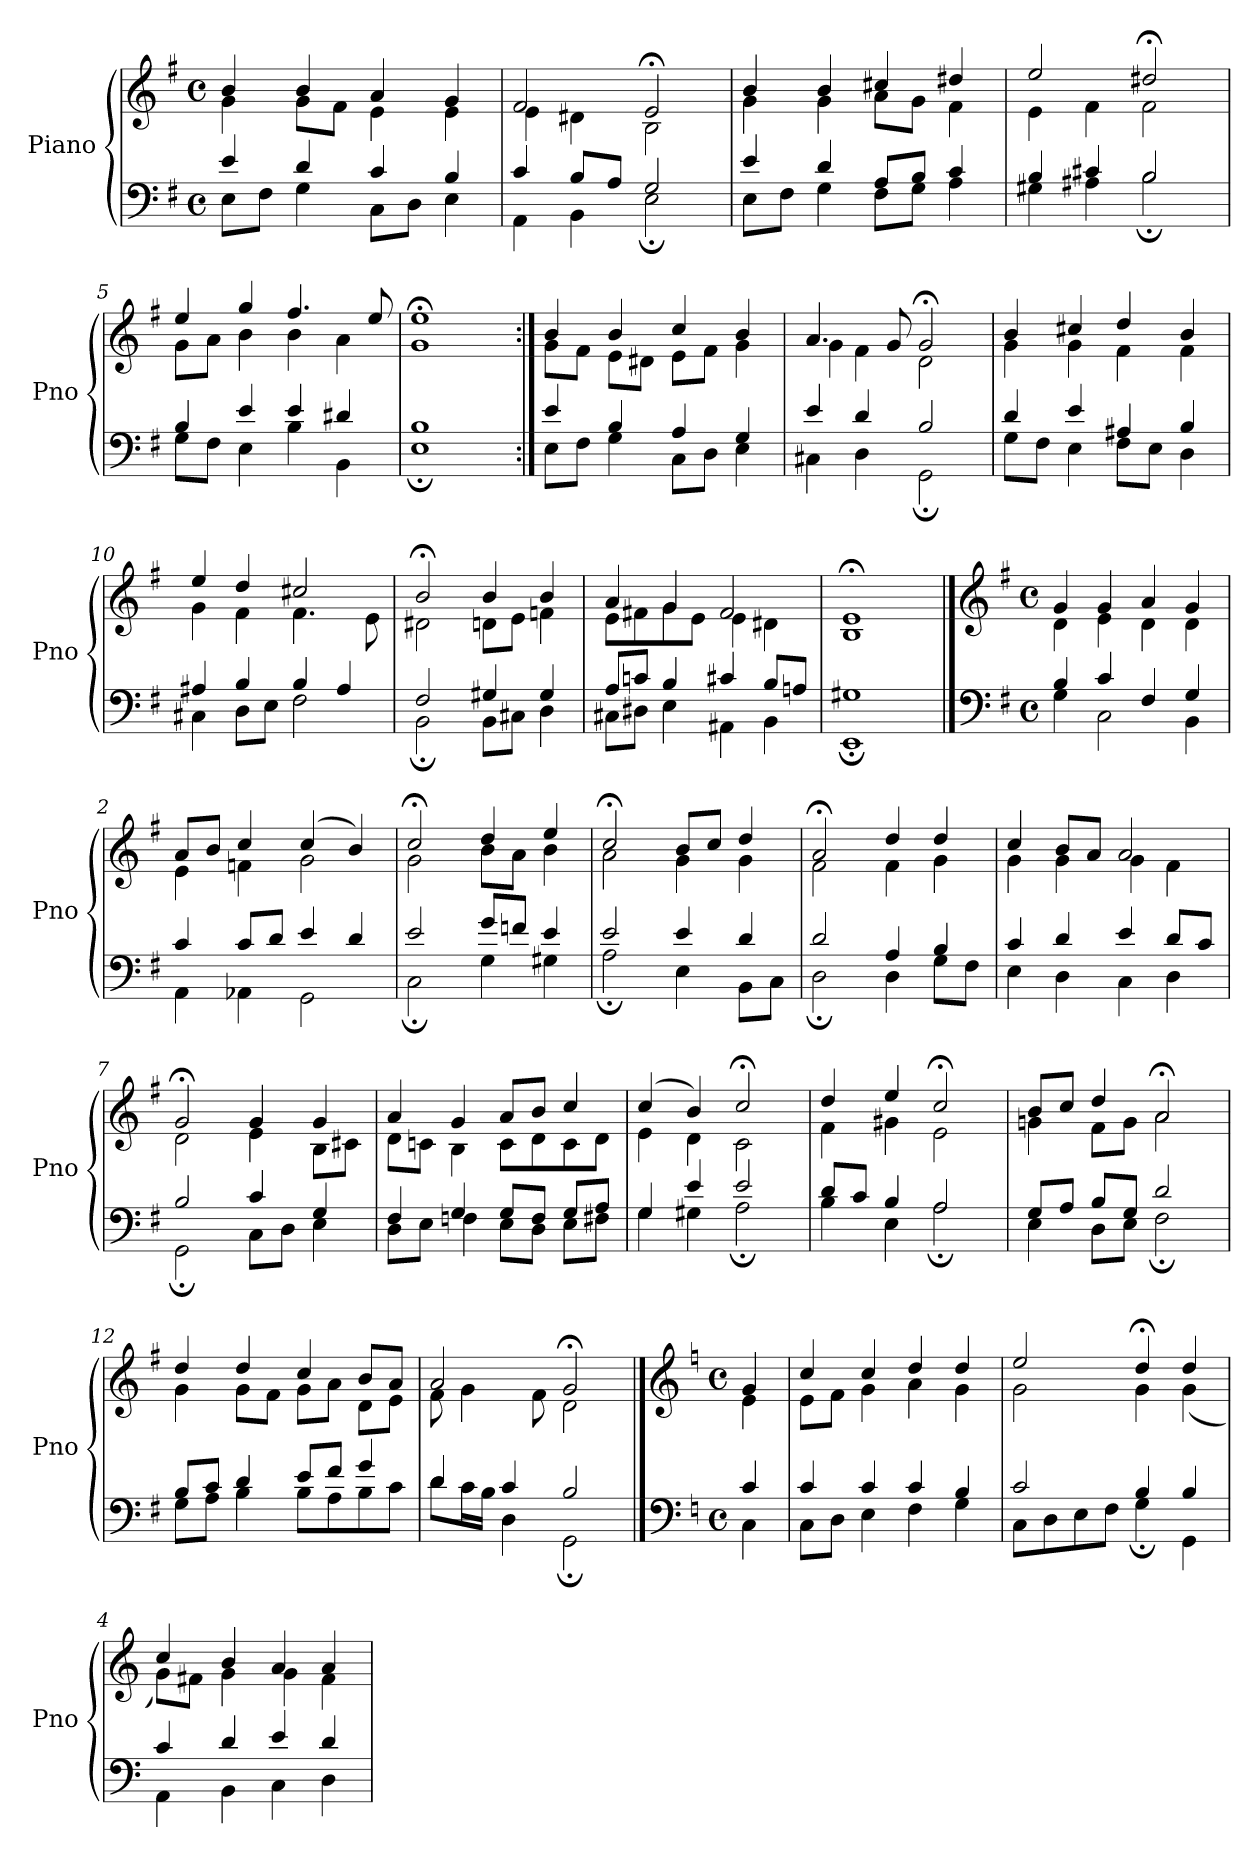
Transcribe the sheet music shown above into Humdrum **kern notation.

**kern	**kern
*part1	*part1
*staff2	*staff1
*I"Piano	*
*I'Pno	*
*clefF4	*clefG2
*k[f#]	*k[f#]
*M4/4	*M4/4
*met(c)	*met(c)
=1	=1
*^	*^
4e/	8E\L	4b/	4g\
.	8F#\J	.	.
4d/	4G\	4b/	8g\L
.	.	.	8f#\J
4c/	8C\L	4a/	4e\
.	8D\J	.	.
4B/	4E\	4g/	4e\
=2	=2	=2	=2
4c/	4AA\	2f#/	4e\
8B/L	4BB\	.	4d#X\
8A/J	.	.	.
2G/	2E;\	2e;</	2B\
=3	=3	=3	=3
4e/	8E\L	4b/	4g\
.	8F#\J	.	.
4d/	4G\	4b/	4g\
8A/L	8F#\L	4cc#X/	8a\L
8B/J	8G\J	.	8g\J
4c/	4A\	4dd#X/	4f#\
=4	=4	=4	=4
4B/	4G#X\	2ee/	4e\
4c#X/	4A#X\	.	4f#\
2B/	2B;\	2dd#X;</	2f#\
=5	=5	=5	=5
4B/	8G\L	4ee/	8g\L
.	8F#\J	.	8a\J
4e/	4E\	4gg/	4b\
4e/	4B\	4.ff#/	4b\
4d#X/	4BB\	.	4a\
.	.	8ee/	.
=6	=6	=6	=6
1B	1E;	1ee;<	1g
=7:|!	=7:|!	=7:|!	=7:|!
4e/	8E\L	4b/	8g\L
.	8F#\J	.	8f#\J
4B/	4G\	4b/	8e\L
.	.	.	8d#X\J
4A/	8C\L	4cc/	8e\L
.	8D\J	.	8f#\J
4G/	4E\	4b/	4g\
=8	=8	=8	=8
4e/	4C#X\	4.a/	4g\
4d/	4D\	.	4f#\
.	.	8g/	.
2B/	2GG;\	2g;</	2d\
=9	=9	=9	=9
4d/	8G\L	4b/	4g\
.	8F#\J	.	.
4e/	4E\	4cc#X/	4g\
4A#X/	8F#\L	4dd/	4f#\
.	8E\J	.	.
4B/	4D\	4b/	4f#\
=10	=10	=10	=10
4A#X/	4C#X\	4ee/	4g\
4B/	8D\L	4dd/	4f#\
.	8E\J	.	.
4B/	2F#\	2cc#X/	4.f#\
4A#/	.	.	.
.	.	.	8e\
=11	=11	=11	=11
2F#/	2BB;\	2b;</	2d#X\
4G#X/	8BB\L	4b/	8dn\L
.	8C#X\J	.	8e\J
4G#/	4D\	4b/	4fn\
=12	=12	=12	=12
8A/L	8C#X\L	4a/	8e\L
8cn/J	8D#X\J	.	8f#X\
4B/	4E\	4g/	8g\
.	.	.	8e\J
4c#X/	4AA#X\	2f#/	4e\
8B/L	4BB\	.	4d#X\
8An/J	.	.	.
=13	=13	=13	=13
1G#X	1EE;	1e;<	1B
==1	==1	==1	==1
*clefF4	*	*clefG2	*
*k[f#]	*	*k[f#]	*
*M4/4	*	*M4/4	*
*met(c)	*	*met(c)	*
4B/	4G\	4g/	4d\
4c/	2C\	4g/	4e\
4F#/	.	4a/	4d\
4G/	4BB\	4g/	4d\
=2	=2	=2	=2
4c/	4AA\	8a/L	4e\
.	.	8b/J	.
8c/L	4AA-X\	4cc/	4fn\
8d/J	.	.	.
4e/	2GG\	(>4cc/	2g\
4d/	.	4b/)	.
=3	=3	=3	=3
2e/	2C;\	2cc;</	2g\
8g/L	4G\	4dd/	8b\L
8fn/J	.	.	8a\J
4e/	4G#X\	4ee/	4b\
=4	=4	=4	=4
2e/	2A;\	2cc;</	2a\
4e/	4E\	8b/L	4g\
.	.	8cc/J	.
4d/	8BB\L	4dd/	4g\
.	8C\J	.	.
=5	=5	=5	=5
2d/	2D;\	2a;</	2f#\
4A/	4D\	4dd/	4f#\
4B/	8G\L	4dd/	4g\
.	8F#\J	.	.
=6	=6	=6	=6
4c/	4E\	4cc/	4g\
4d/	4D\	8b/L	4g\
.	.	8a/J	.
4e/	4C\	2a/	4g\
8d/L	4D\	.	4f#\
8c/J	.	.	.
=7	=7	=7	=7
2B/	2GG;\	2g;</	2d\
4c/	8C\L	4g/	4e\
.	8D\J	.	.
4G/	4E\	4g/	8B\L
.	.	.	8c#X\J
=8	=8	=8	=8
4F#/	8D\L	4a/	8d\L
.	8E\J	.	8cn\J
4G/	4Fn\	4g/	4B\
8G/L	8E\L	8a/L	8c\L
8F/J	8D\J	8b/J	8d\
8G/L	8E\L	4cc/	8c\
8A/J	8F#X\J	.	8d\J
=9	=9	=9	=9
4G/	4G\	(>4cc/	4e\
4e/	4G#X\	4b/)	4d\
2e/	2A;\	2cc;</	2c\
=10	=10	=10	=10
8d/L	4B\	4dd/	4f#\
8c/J	.	.	.
4B/	4E\	4ee/	4g#X\
2A/	2A;\	2cc;</	2e\
=11	=11	=11	=11
8G/L	4E\	8b/L	4gn\
8A/J	.	8cc/J	.
8B/L	8D\L	4dd/	8f#\L
8G/J	8E\J	.	8g\J
2d/	2F#;\	2a;</	2a\
=12	=12	=12	=12
8B/L	8G\L	4dd/	4g\
8c/J	8A\J	.	.
4d/	4B\	4dd/	8g\L
.	.	.	8f#\J
8e/L	8B\L	4cc/	8g\L
8f#/J	8A\	.	8a\J
4g/	8B\	8b/L	8d\L
.	8c\J	8a/J	8e\J
=13	=13	=13	=13
4d/	8d\L	2a/	8f#\
.	16c\L	.	4g\
.	16B\JJ	.	.
4c/	4D\	.	.
.	.	.	8f#\
2B/	2GG;\	2g;</	2d\
==1	==1	==1	==1
*clefF4	*	*clefG2	*
*k[]	*	*k[]	*
*M4/4	*	*M4/4	*
*met(c)	*	*met(c)	*
4c/	4C\	4g/	4e\
=2	=2	=2	=2
4c/	8C\L	4cc/	8e\L
.	8D\J	.	8f\J
4c/	4E\	4cc/	4g\
4c/	4F\	4dd/	4a\
4B/	4G\	4dd/	4g\
=3	=3	=3	=3
2c/	8C\L	2ee/	2g\
.	8D\	.	.
.	8E\	.	.
.	8F\J	.	.
4B/	4G;\	4dd;</	4g\
4B/	4GG\	4dd/	(<4g\
=4	=4	=4	=4
4c/	4AA\	4cc/	8g\L)
.	.	.	8f#X\J
4d/	4BB\	4b/	4g\
4e/	4C\	4a/	4g\
4d/	4D\	4a/	4f#\
*v	*v	*	*
*	*v	*v
=	=
*-	*-
